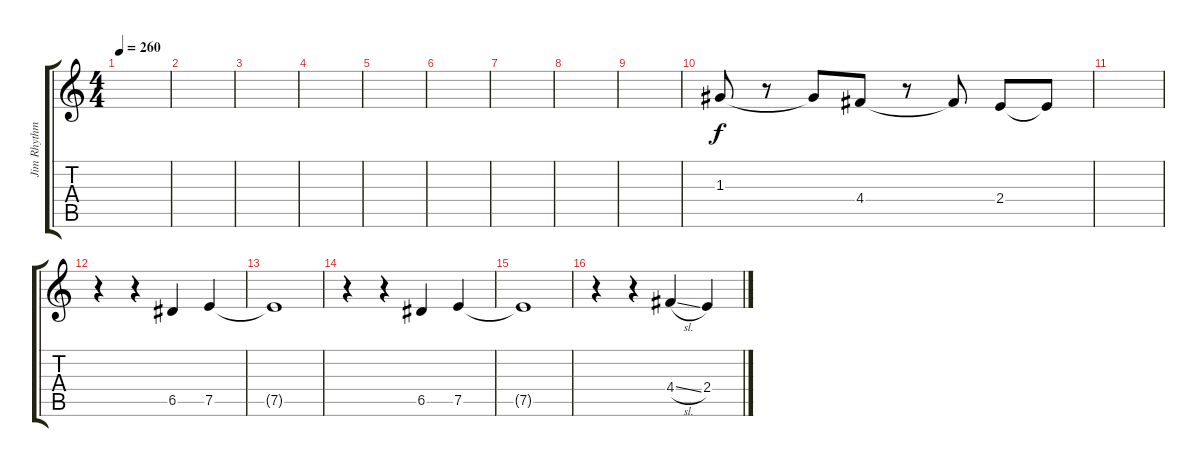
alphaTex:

\track ("Jim Rhythm 1" "Jim Rhythm") {instrument distortionguitar}
\staff {score tabs}
\tuning (E4 B3 G3 D3 A2 E2) {hide}
\ts (4 4)
\tempo 260
\clef g2
\ks c
|
|
|
|
|
|
|
|
|
1.3.8 r.8 1.3{t}.8 4.4.8 r.8 4.4{t}.8 2.4.8 2.4{t}.8 |
|
r.4 r.4 6.5.4 7.5.4 |
7.5{t}.1 |
r.4 r.4 6.5.4 7.5.4 |
7.5{t}.1 |
r.4 r.4 4.4{sl}.4 2.4.4
